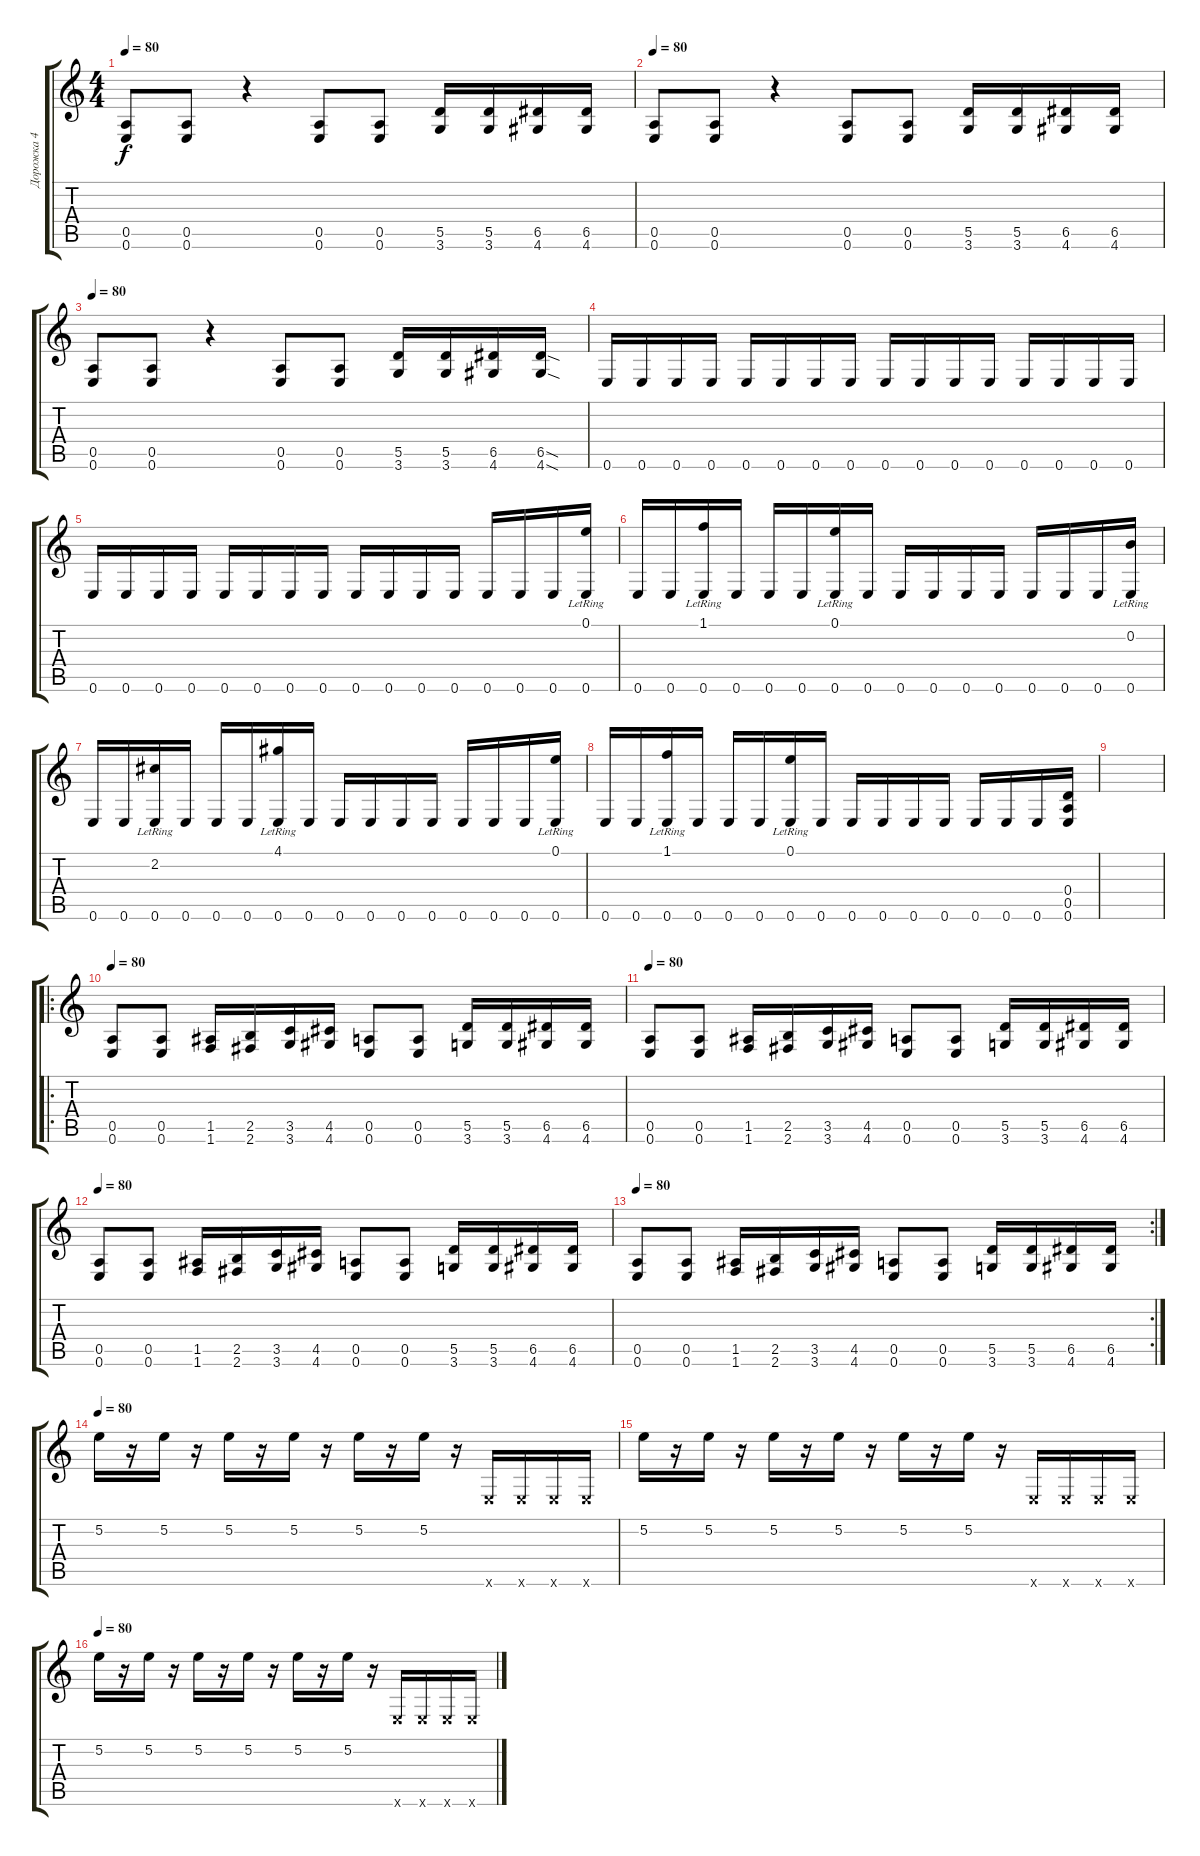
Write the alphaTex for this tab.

\track ("Дорожка 4" "Дорожка 4") {instrument electricguitarclean}
\staff {score tabs}
\tuning (E4 B3 G3 D3 A2 E2) {hide}
\ts (4 4)
\tempo 80
\clef g2
\ks c
(0.5 0.6).8{dy f} (0.5 0.6).8 r.4 (0.5 0.6).8 (0.5 0.6).8 (5.5 3.6).16 (5.5 3.6).16 (6.5 4.6).16 (6.5 4.6).16 |
\tempo 80
(0.5 0.6).8 (0.5 0.6).8 r.4 (0.5 0.6).8 (0.5 0.6).8 (5.5 3.6).16 (5.5 3.6).16 (6.5 4.6).16 (6.5 4.6).16 |
\tempo 80
(0.5 0.6).8 (0.5 0.6).8 r.4 (0.5 0.6).8 (0.5 0.6).8 (5.5 3.6).16 (5.5 3.6).16 (6.5 4.6).16 (6.5{sod} 4.6{sod}).16 |
0.6.16{instrument electricguitarclean} 0.6.16 0.6.16 0.6.16 0.6.16 0.6.16 0.6.16 0.6.16 0.6.16 0.6.16 0.6.16 0.6.16 0.6.16 0.6.16 0.6.16 0.6.16 |
0.6.16 0.6.16 0.6.16 0.6.16 0.6.16 0.6.16 0.6.16 0.6.16 0.6.16 0.6.16 0.6.16 0.6.16 0.6.16 0.6.16 0.6.16 (0.1{lr} 0.6).16 |
0.6.16 0.6.16 (1.1{lr} 0.6).16 0.6.16 0.6.16 0.6.16 (0.1{lr} 0.6).16 0.6.16 0.6.16 0.6.16 0.6.16 0.6.16 0.6.16 0.6.16 0.6.16 (0.2{lr} 0.6).16 |
0.6.16 0.6.16 (2.2{lr} 0.6).16 0.6.16 0.6.16 0.6.16 (4.1{lr} 0.6).16 0.6.16 0.6.16 0.6.16 0.6.16 0.6.16 0.6.16 0.6.16 0.6.16 (0.1{lr} 0.6).16 |
0.6.16 0.6.16 (1.1{lr} 0.6).16 0.6.16 0.6.16 0.6.16 (0.1{lr} 0.6).16 0.6.16 0.6.16 0.6.16 0.6.16 0.6.16 0.6.16 0.6.16 0.6.16 (0.4 0.5 0.6).16 |
|
\ro
\tempo 80
(0.5 0.6).8{instrument overdrivenguitar} (0.5 0.6).8 (1.5 1.6).16 (2.5 2.6).16 (3.5 3.6).16 (4.5 4.6).16 (0.5 0.6).8 (0.5 0.6).8 (5.5 3.6).16 (5.5 3.6).16 (6.5 4.6).16 (6.5 4.6).16 |
\tempo 80
(0.5 0.6).8{instrument overdrivenguitar} (0.5 0.6).8 (1.5 1.6).16 (2.5 2.6).16 (3.5 3.6).16 (4.5 4.6).16 (0.5 0.6).8 (0.5 0.6).8 (5.5 3.6).16 (5.5 3.6).16 (6.5 4.6).16 (6.5 4.6).16 |
\tempo 80
(0.5 0.6).8{instrument overdrivenguitar} (0.5 0.6).8 (1.5 1.6).16 (2.5 2.6).16 (3.5 3.6).16 (4.5 4.6).16 (0.5 0.6).8 (0.5 0.6).8 (5.5 3.6).16 (5.5 3.6).16 (6.5 4.6).16 (6.5 4.6).16 |
\rc 2
\tempo 80
(0.5 0.6).8{instrument overdrivenguitar} (0.5 0.6).8 (1.5 1.6).16 (2.5 2.6).16 (3.5 3.6).16 (4.5 4.6).16 (0.5 0.6).8 (0.5 0.6).8 (5.5 3.6).16 (5.5 3.6).16 (6.5 4.6).16 (6.5 4.6).16 |
\tempo 80
5.2.16{volume 13 instrument electricguitarclean} r.16 5.2.16 r.16 5.2.16 r.16 5.2.16 r.16 5.2.16 r.16 5.2.16 r.16 0.6{x}.16 0.6{x}.16 0.6{x}.16 0.6{x}.16 |
5.2.16{volume 13 instrument electricguitarclean} r.16 5.2.16 r.16 5.2.16 r.16 5.2.16 r.16 5.2.16 r.16 5.2.16 r.16 0.6{x}.16 0.6{x}.16 0.6{x}.16 0.6{x}.16 |
\tempo 80
5.2.16{volume 0 instrument electricguitarclean} r.16 5.2.16 r.16 5.2.16 r.16 5.2.16 r.16 5.2.16 r.16 5.2.16 r.16 0.6{x}.16 0.6{x}.16 0.6{x}.16 0.6{x}.16
